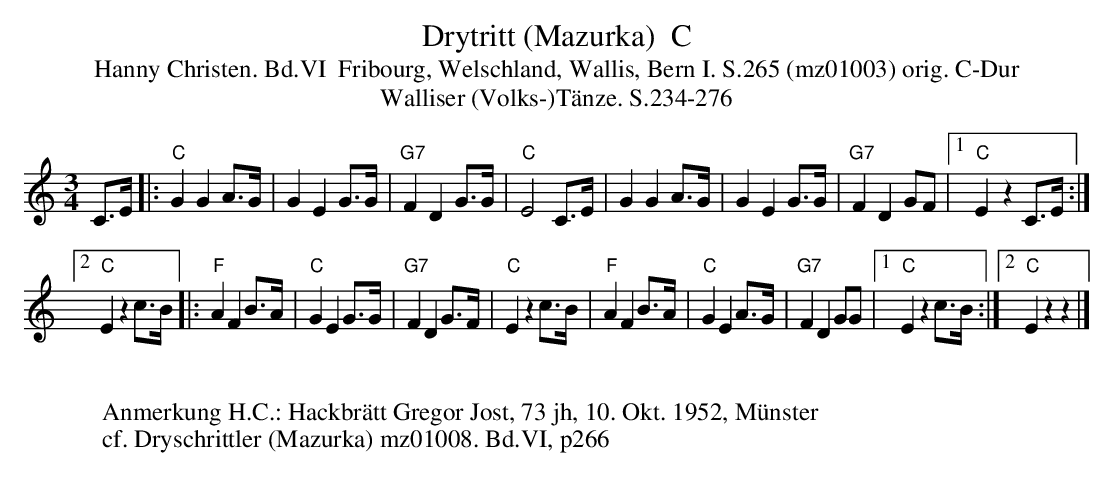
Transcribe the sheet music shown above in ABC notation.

X:1
T: Drytritt (Mazurka)  C
T:Hanny Christen. Bd.VI  Fribourg, Welschland, Wallis, Bern I. S.265 (mz01003) orig. C-Dur
T:Walliser (Volks-)T\"anze. S.234-276
M:3/4
L:1/8
K:C %%MIDI gchordon
C>E  |: "C"G2G2A>G | G2E2G>G | "G7"F2D2G>G |  "C"E4C>E | G2G2A>G | G2E2 G>G | "G7"F2D2GF |1 "C"E2z2C>E :|2
"C"E2z2c>B |: "F"A2F2B>A | "C"G2E2G>G | "G7"F2D2G>F | "C"E2z2c>B | "F"A2F2B>A | "C"G2E2 A>G | "G7"F2D2 GG |1 "C"E2z2c>B :|2 "C"E2z2z2 |]
W:
W: Anmerkung H.C.: Hackbr\"att Gregor Jost, 73 jh, 10. Okt. 1952, M\"unster
W: cf. Dryschrittler (Mazurka) mz01008. Bd.VI, p266
